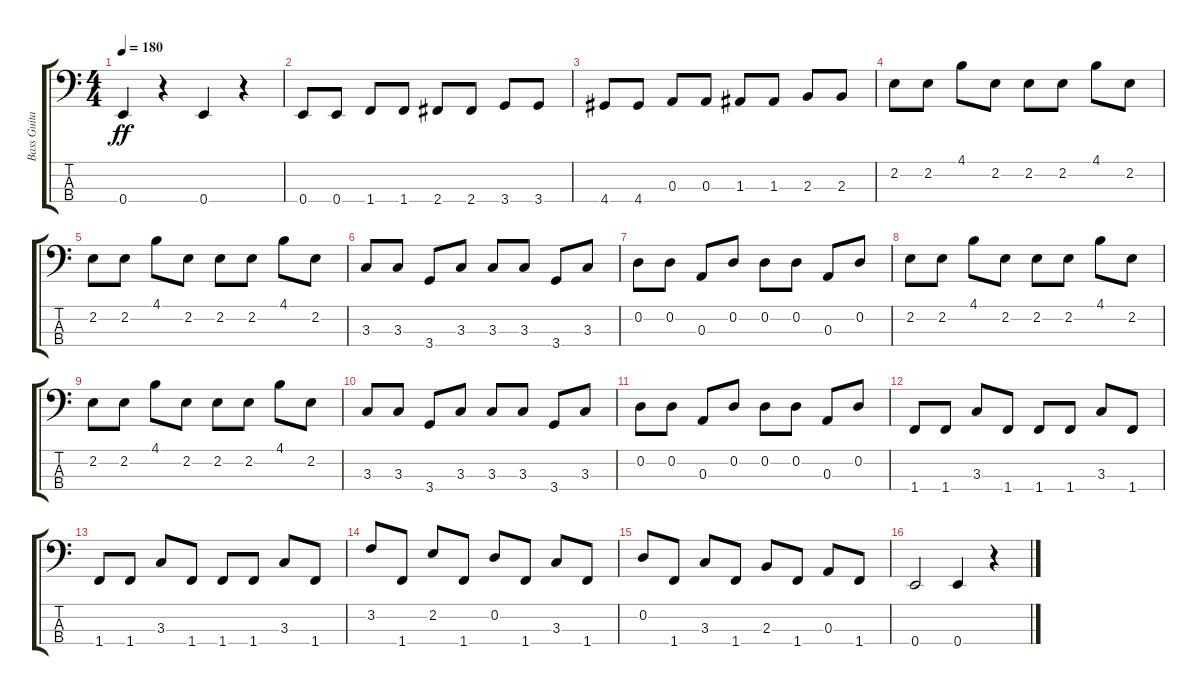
\track ("Bass Guitar" "Bass Guita") {instrument electricbasspick}
\staff {score tabs}
\tuning (G2 D2 A1 E1) {hide}
\ts (4 4)
\tempo 180
\clef f4
\ks c
0.4.4{dy ff} r.4 0.4.4 r.4 |
0.4.8 0.4.8 1.4.8 1.4.8 2.4.8 2.4.8 3.4.8 3.4.8 |
4.4.8 4.4.8 0.3.8 0.3.8 1.3.8 1.3.8 2.3.8 2.3.8 |
2.2.8 2.2.8 4.1.8 2.2.8 2.2.8 2.2.8 4.1.8 2.2.8 |
2.2.8 2.2.8 4.1.8 2.2.8 2.2.8 2.2.8 4.1.8 2.2.8 |
3.3.8 3.3.8 3.4.8 3.3.8 3.3.8 3.3.8 3.4.8 3.3.8 |
0.2.8 0.2.8 0.3.8 0.2.8 0.2.8 0.2.8 0.3.8 0.2.8 |
2.2.8 2.2.8 4.1.8 2.2.8 2.2.8 2.2.8 4.1.8 2.2.8 |
2.2.8 2.2.8 4.1.8 2.2.8 2.2.8 2.2.8 4.1.8 2.2.8 |
3.3.8 3.3.8 3.4.8 3.3.8 3.3.8 3.3.8 3.4.8 3.3.8 |
0.2.8 0.2.8 0.3.8 0.2.8 0.2.8 0.2.8 0.3.8 0.2.8 |
1.4.8 1.4.8 3.3.8 1.4.8 1.4.8 1.4.8 3.3.8 1.4.8 |
1.4.8 1.4.8 3.3.8 1.4.8 1.4.8 1.4.8 3.3.8 1.4.8 |
3.2.8 1.4.8 2.2.8 1.4.8 0.2.8 1.4.8 3.3.8 1.4.8 |
0.2.8 1.4.8 3.3.8 1.4.8 2.3.8 1.4.8 0.3.8 1.4.8 |
0.4.2 0.4.4 r.4
